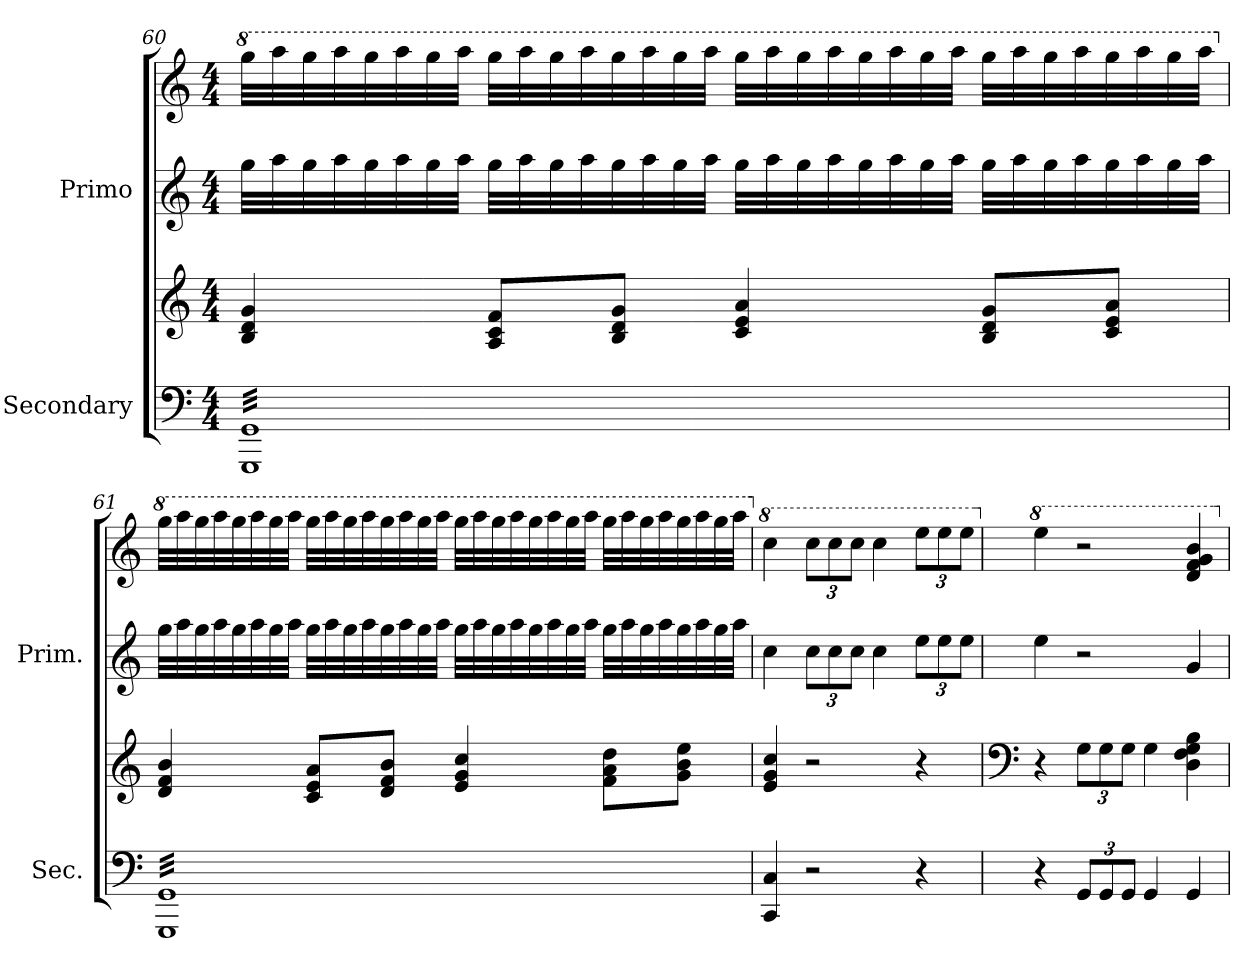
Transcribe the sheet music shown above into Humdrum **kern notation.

**kern	**kern	**kern	**kern
*part2	*part2	*part1	*part1
*staff4	*staff3	*staff2	*staff1
*I"Secondary	*	*I"Primo	*
*I'Sec.	*	*I'Prim.	*
*clefF4	*clefG2	*clefG2	*clefG2
*k[]	*k[]	*k[]	*k[]
*M4/4	*M4/4	*M4/4	*M4/4
*	*	*	*8va
=60	=60	=60	=60
*tremolo	*	*	*
32GGG 32GGLLL	4B/ 4d/ 4g/	32gg\LLL	32ggg\LLL
32GGG 32GG	.	32aa\	32aaa\
32GGG 32GG	.	32gg\	32ggg\
32GGG 32GG	.	32aa\	32aaa\
32GGG 32GG	.	32gg\	32ggg\
32GGG 32GG	.	32aa\	32aaa\
32GGG 32GG	.	32gg\	32ggg\
32GGG 32GG	.	32aa\JJJ	32aaa\JJJ
32GGG 32GG	8A/ 8c/ 8f/L	32gg\LLL	32ggg\LLL
32GGG 32GG	.	32aa\	32aaa\
32GGG 32GG	.	32gg\	32ggg\
32GGG 32GG	.	32aa\	32aaa\
32GGG 32GG	8B/ 8d/ 8g/J	32gg\	32ggg\
32GGG 32GG	.	32aa\	32aaa\
32GGG 32GG	.	32gg\	32ggg\
32GGG 32GG	.	32aa\JJJ	32aaa\JJJ
32GGG 32GG	4c/ 4e/ 4a/	32gg\LLL	32ggg\LLL
32GGG 32GG	.	32aa\	32aaa\
32GGG 32GG	.	32gg\	32ggg\
32GGG 32GG	.	32aa\	32aaa\
32GGG 32GG	.	32gg\	32ggg\
32GGG 32GG	.	32aa\	32aaa\
32GGG 32GG	.	32gg\	32ggg\
32GGG 32GG	.	32aa\JJJ	32aaa\JJJ
32GGG 32GG	8B/ 8d/ 8g/L	32gg\LLL	32ggg\LLL
32GGG 32GG	.	32aa\	32aaa\
32GGG 32GG	.	32gg\	32ggg\
32GGG 32GG	.	32aa\	32aaa\
32GGG 32GG	8c/ 8e/ 8a/J	32gg\	32ggg\
32GGG 32GG	.	32aa\	32aaa\
32GGG 32GG	.	32gg\	32ggg\
32GGG 32GGJJJ	.	32aa\JJJ	32aaa\JJJ
!!LO:LB:g=z
=61	=61	=61	=61
*	*	*	*X8va
*	*	*	*8va
32GGG 32GGLLL	4d/ 4f/ 4b/	32gg\LLL	32ggg\LLL
32GGG 32GG	.	32aa\	32aaa\
32GGG 32GG	.	32gg\	32ggg\
32GGG 32GG	.	32aa\	32aaa\
32GGG 32GG	.	32gg\	32ggg\
32GGG 32GG	.	32aa\	32aaa\
32GGG 32GG	.	32gg\	32ggg\
32GGG 32GG	.	32aa\JJJ	32aaa\JJJ
32GGG 32GG	8c/ 8e/ 8a/L	32gg\LLL	32ggg\LLL
32GGG 32GG	.	32aa\	32aaa\
32GGG 32GG	.	32gg\	32ggg\
32GGG 32GG	.	32aa\	32aaa\
32GGG 32GG	8d/ 8f/ 8b/J	32gg\	32ggg\
32GGG 32GG	.	32aa\	32aaa\
32GGG 32GG	.	32gg\	32ggg\
32GGG 32GG	.	32aa\JJJ	32aaa\JJJ
32GGG 32GG	4e/ 4g/ 4cc/	32gg\LLL	32ggg\LLL
32GGG 32GG	.	32aa\	32aaa\
32GGG 32GG	.	32gg\	32ggg\
32GGG 32GG	.	32aa\	32aaa\
32GGG 32GG	.	32gg\	32ggg\
32GGG 32GG	.	32aa\	32aaa\
32GGG 32GG	.	32gg\	32ggg\
32GGG 32GG	.	32aa\JJJ	32aaa\JJJ
32GGG 32GG	8f\ 8a\ 8dd\L	32gg\LLL	32ggg\LLL
32GGG 32GG	.	32aa\	32aaa\
32GGG 32GG	.	32gg\	32ggg\
32GGG 32GG	.	32aa\	32aaa\
32GGG 32GG	8g\ 8b\ 8ee\J	32gg\	32ggg\
32GGG 32GG	.	32aa\	32aaa\
32GGG 32GG	.	32gg\	32ggg\
32GGG 32GGJJJ	.	32aa\JJJ	32aaa\JJJ
*Xtremolo	*	*	*
=62	=62	=62	=62
*	*	*	*X8va
*	*	*	*8va
4CC/ 4C/	4e/ 4g/ 4cc/	4cc\	4ccc\
*	*	*Xbrackettup	*Xbrackettup
2r	2r	12cc\L	12ccc\L
.	.	12cc\	12ccc\
.	.	12cc\J	12ccc\J
.	.	4cc\	4ccc\
4r	4r	12ee\L	12eee\L
.	.	12ee\	12eee\
.	.	12ee\J	12eee\J
=63	=63	=63	=63
*	*clefF4	*	*
*	*	*	*X8va
*	*	*	*8va
4r	4r	4ee\	4eee\
*Xbrackettup	*Xbrackettup	*	*
12GG/L	12G\L	2r	2r
12GG/	12G\	.	.
12GG/J	12G\J	.	.
4GG/	4G\	.	.
4GG/	4D\ 4F\ 4G\ 4B\	4g/	4dd/ 4ff/ 4gg/ 4bb/
*	*	*	*X8va
=	=	=	=
*-	*-	*-	*-
